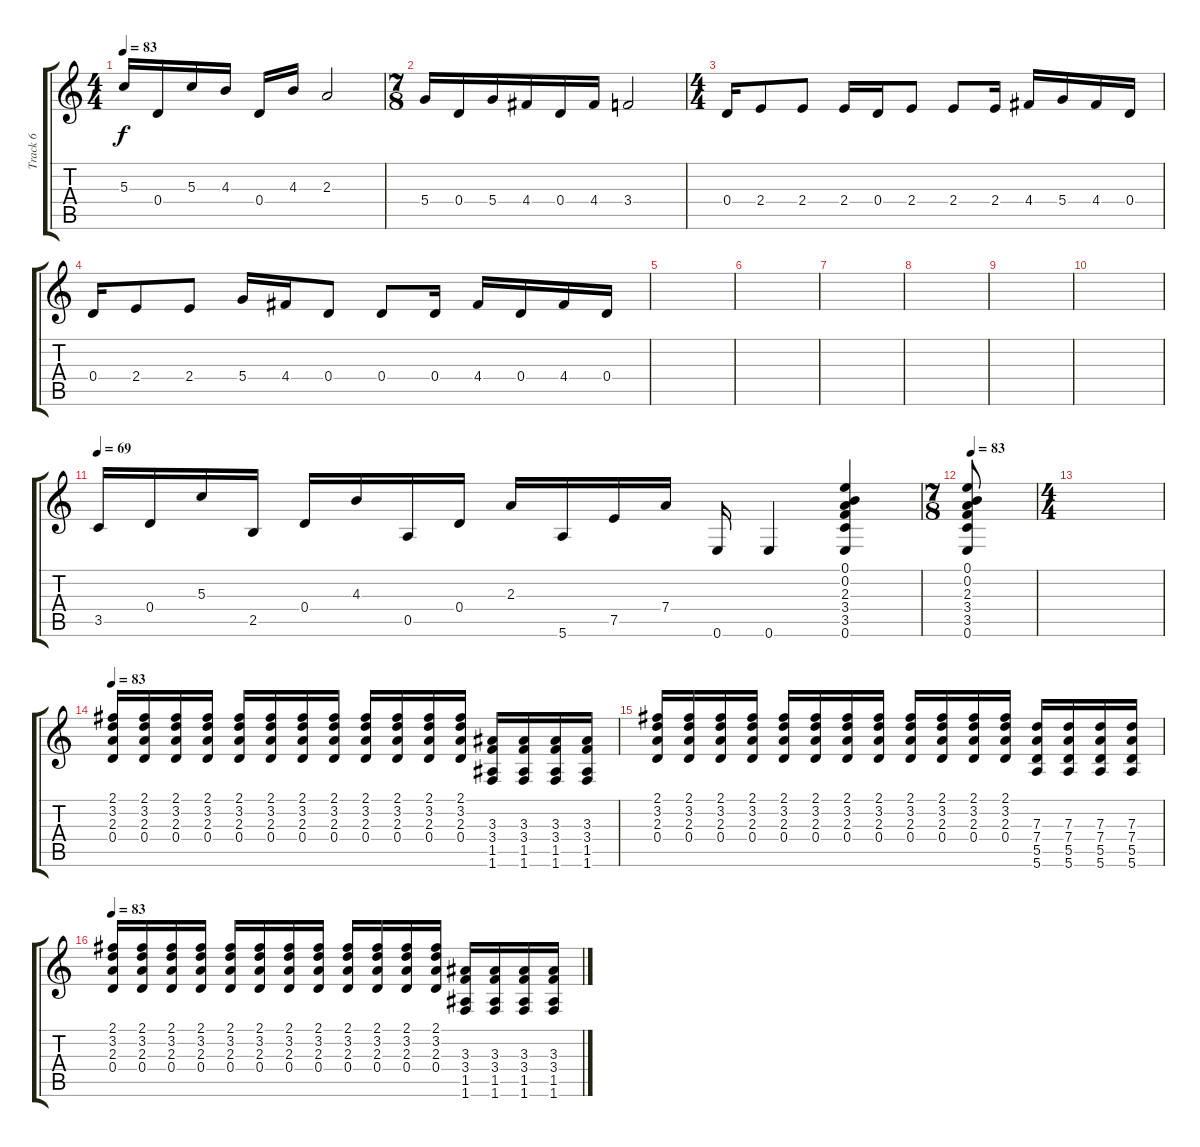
\track ("Track 6" "Track 6") {instrument acousticguitarsteel}
\staff {score tabs}
\tuning (E4 B3 G3 D3 A2 E2) {hide}
\ts (4 4)
\tempo 83
\clef g2
\ks c
5.3.16{dy f} 0.4.16 5.3.16 4.3.16 0.4.16 4.3.16 2.3.2 |
\ts (7 8)
5.4.16 0.4.16 5.4.16 4.4.16 0.4.16 4.4.16 3.4.2 |
\ts (4 4)
0.4.16 2.4.8 2.4.8 2.4.16 0.4.16 2.4.8 2.4.8 2.4.16 4.4.16 5.4.16 4.4.16 0.4.16 |
0.4.16 2.4.8 2.4.8 5.4.16 4.4.16 0.4.8 0.4.8 0.4.16 4.4.16 0.4.16 4.4.16 0.4.16 |
|
|
|
|
|
|
\tempo 69
3.5.16 0.4.16 5.3.16 2.5.16 0.4.16 4.3.16 0.5.16 0.4.16 2.3.16 5.6.16 7.5.16 7.4.16 0.6.16 0.6.4 (0.1 0.2 2.3 3.4 3.5 0.6).4 |
\ts (7 8)
\tempo 83
(0.1 0.2 2.3 3.4 3.5 0.6).8 |
\ts (4 4)
|
\tempo 83
(2.1 3.2 2.3 0.4).16 (2.1 3.2 2.3 0.4).16 (2.1 3.2 2.3 0.4).16 (2.1 3.2 2.3 0.4).16 (2.1 3.2 2.3 0.4).16 (2.1 3.2 2.3 0.4).16 (2.1 3.2 2.3 0.4).16 (2.1 3.2 2.3 0.4).16 (2.1 3.2 2.3 0.4).16 (2.1 3.2 2.3 0.4).16 (2.1 3.2 2.3 0.4).16 (2.1 3.2 2.3 0.4).16 (3.3 3.4 1.5 1.6).16 (3.3 3.4 1.5 1.6).16 (3.3 3.4 1.5 1.6).16 (3.3 3.4 1.5 1.6).16 |
(2.1 3.2 2.3 0.4).16 (2.1 3.2 2.3 0.4).16 (2.1 3.2 2.3 0.4).16 (2.1 3.2 2.3 0.4).16 (2.1 3.2 2.3 0.4).16 (2.1 3.2 2.3 0.4).16 (2.1 3.2 2.3 0.4).16 (2.1 3.2 2.3 0.4).16 (2.1 3.2 2.3 0.4).16 (2.1 3.2 2.3 0.4).16 (2.1 3.2 2.3 0.4).16 (2.1 3.2 2.3 0.4).16 (7.3 7.4 5.5 5.6).16 (7.3 7.4 5.5 5.6).16 (7.3 7.4 5.5 5.6).16 (7.3 7.4 5.5 5.6).16 |
\tempo 83
(2.1 3.2 2.3 0.4).16 (2.1 3.2 2.3 0.4).16 (2.1 3.2 2.3 0.4).16 (2.1 3.2 2.3 0.4).16 (2.1 3.2 2.3 0.4).16 (2.1 3.2 2.3 0.4).16 (2.1 3.2 2.3 0.4).16 (2.1 3.2 2.3 0.4).16 (2.1 3.2 2.3 0.4).16 (2.1 3.2 2.3 0.4).16 (2.1 3.2 2.3 0.4).16 (2.1 3.2 2.3 0.4).16 (3.3 3.4 1.5 1.6).16 (3.3 3.4 1.5 1.6).16 (3.3 3.4 1.5 1.6).16 (3.3 3.4 1.5 1.6).16
